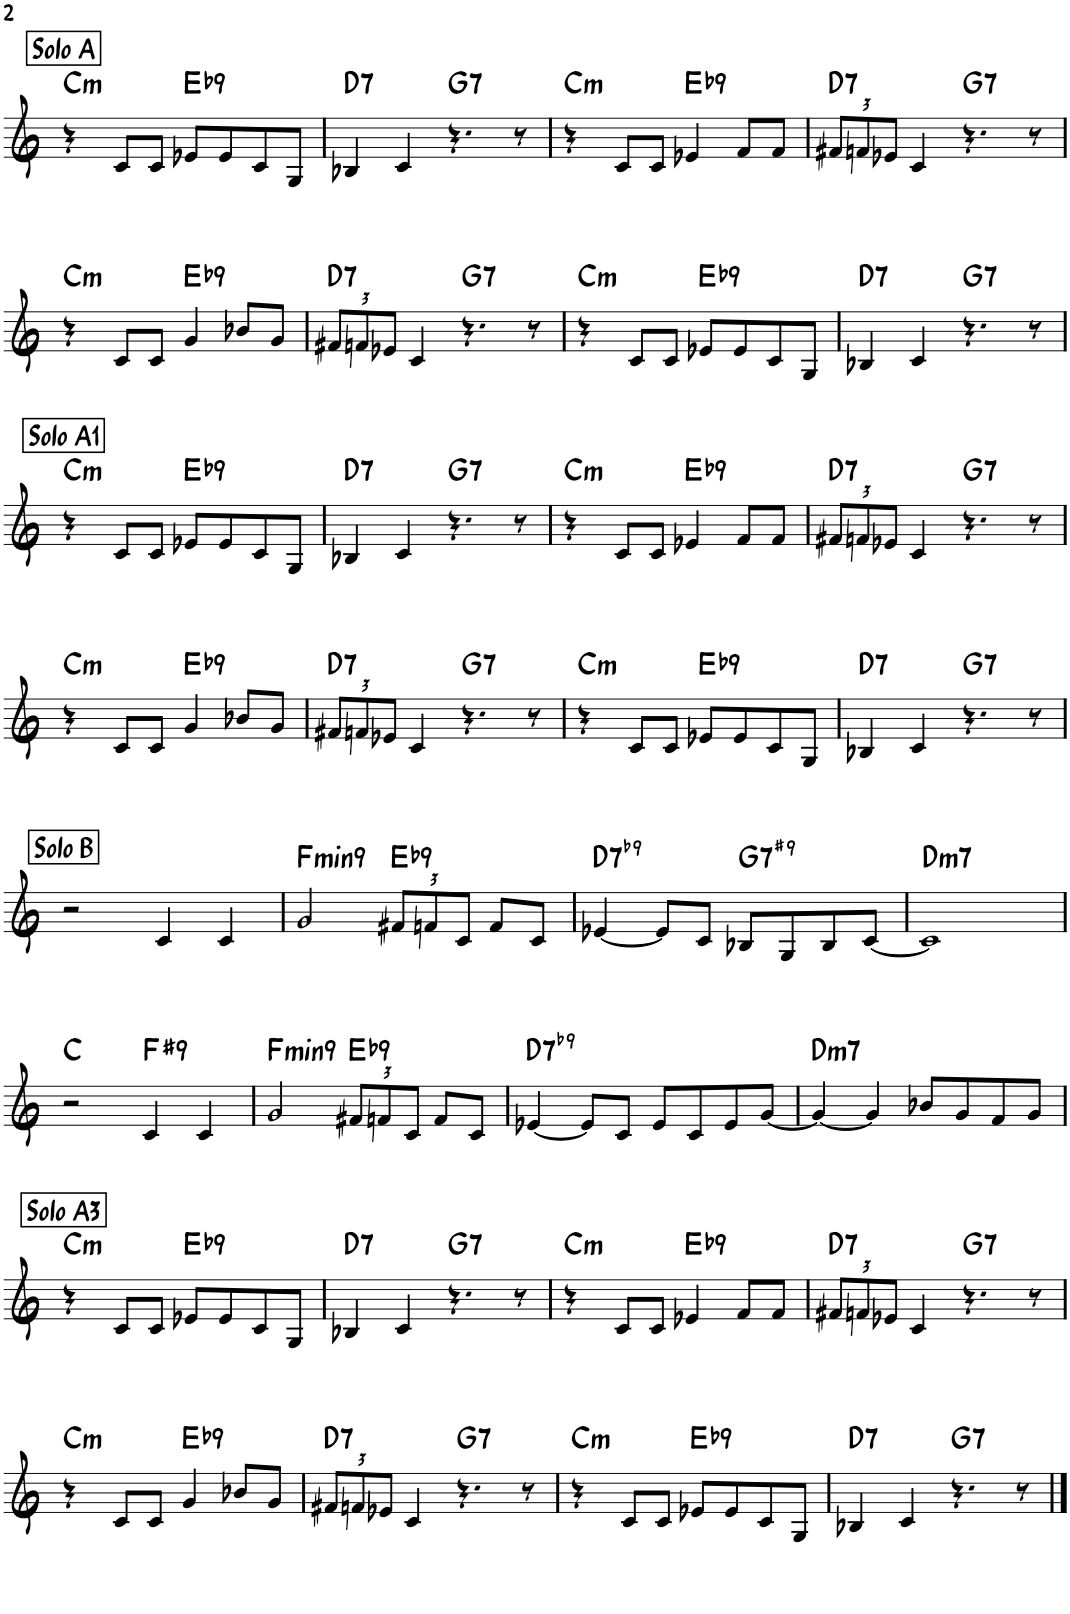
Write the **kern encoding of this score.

**kern	**kern	**kern	**harte	**kern	**harte
*part4	*part3	*part2	*part2	*part1	*part1
*staff4	*staff3	*staff2	*	*staff1	*
*I"Electric Bass	*I"Electric Bass	*I"Piano	*	*I"Bb Trumpet	*
*I'El. B.	*I'El. B.	*I'Pno.	*	*I'Bb Tpt.	*
!!LO:PB:g=z
*	*clefF4	*clefG2	*	*clefG2	*
*Trd7c12	*Trd7c12	*	*	*Trd1c2	*
*k[b-e-]	*k[b-e-]	*k[b-e-]	*	*k[]	*
*M4/4	*M4/4	*M4/4	*	*M4/4	*
!!LO:REH:place=s1:a:B:rj:fs=14:t=Solo A
=33	=33	=33	=33	=33	=33
!	!	!	!LO:H:kt=m	!	!LO:H:kt=m
4BB-	4BB-	4r	Bb:min	4r	C:min
4BB-	4BB-	8B-/L	.	8c/L	.
.	.	8B-/J	.	8c/J	.
!	!	!	!LO:H:kt=9	!	!LO:H:kt=9
4C#X	4C#X	8d-X/L	Db:9	8e-X/L	Eb:9
.	.	8d-/J	.	8e-/	.
4AA-X	4AA-X	8B-/L	.	8c/	.
.	.	8F/J	.	8G/J	.
=34	=34	=34	=34	=34	=34
!	!	!	!LO:H:kt=7	!	!LO:H:kt=7
4C	4C	4A-X	C:7	4B-X/	D:7
*Xbrackettup	*Xbrackettup	*	*	*	*
6C	6C	4B-	.	4c/	.
12E	12En	.	.	.	.
!	!	!LO:N:vis=4	!LO:H:kt=7	!	!LO:H:kt=7
6FF	6FF	4.r	F:7	4.r	G:7
12AA	12AA	.	.	.	.
4C	4C	.	.	.	.
.	.	8r	.	8r	.
=35	=35	=35	=35	=35	=35
!	!	!	!LO:H:kt=m	!	!LO:H:kt=m
4BB-	4BB-	4r	Bb:min	4r	C:min
4BB-	4BB-	8B-/L	.	8c/L	.
.	.	8B-/J	.	8c/J	.
!	!	!	!LO:H:kt=9	!	!LO:H:kt=9
4C#X	4C#X	4d-X	Db:9	4e-X/	Eb:9
4AA-X	4AA-X	8e-/L	.	8f/L	.
.	.	8e-/J	.	8f/J	.
=36	=36	=36	=36	=36	=36
*	*	*Xbrackettup	*	*Xbrackettup	*
!	!	!	!LO:H:kt=7	!	!LO:H:kt=7
4C	4C	12en/L	C:7	12f#X/L	D:7
.	.	12e-X/	.	12fn/	.
.	.	12d-X/J	.	12e-X/J	.
6C	6C	4B-	.	4c/	.
12GG	12GG	.	.	.	.
!	!	!LO:N:vis=4	!LO:H:kt=7	!	!LO:H:kt=7
6F	6F	4.r	F:7	4.r	G:7
12FF'	12FF'	.	.	.	.
4AA	4AA	.	.	.	.
.	.	8r	.	8r	.
!!LO:LB:g=z
=37	=37	=37	=37	=37	=37
!	!	!	!LO:H:kt=m	!	!LO:H:kt=m
4BB-	4BB-	4r	Bb:min	4r	C:min
4BB-	4BB-	8B-/L	.	8c/L	.
.	.	8B-/J	.	8c/J	.
!	!	!	!LO:H:kt=9	!	!LO:H:kt=9
4C#X	4C#X	4f	Db:9	4g/	Eb:9
4AA-X	4AA-X	8a-X/L	.	8b-X/L	.
.	.	8f/J	.	8g/J	.
=38	=38	=38	=38	=38	=38
!	!	!	!LO:H:kt=7	!	!LO:H:kt=7
4C	4C	12en/L	C:7	12f#X/L	D:7
.	.	12e-X/	.	12fn/	.
.	.	12d-X/J	.	12e-X/J	.
6C	6C	4B-	.	4c/	.
12E	12En	.	.	.	.
!	!	!LO:N:vis=4	!LO:H:kt=7	!	!LO:H:kt=7
6FF	6FF	4.r	F:7	4.r	G:7
12AA	12AA	.	.	.	.
4C	4C	.	.	.	.
.	.	8r	.	8r	.
=39	=39	=39	=39	=39	=39
!	!	!	!LO:H:kt=m	!	!LO:H:kt=m
4BB-	4BB-	4r	Bb:min	4r	C:min
4BB-	4BB-	8B-/L	.	8c/L	.
.	.	8B-/J	.	8c/J	.
!	!	!	!LO:H:kt=9	!	!LO:H:kt=9
4C#X	4C#X	8d-X/L	Db:9	8e-X/L	Eb:9
.	.	8d-/J	.	8e-/	.
4AA-X	4AA-X	8B-/L	.	8c/	.
.	.	8F/J	.	8G/J	.
=40	=40	=40	=40	=40	=40
!	!	!	!LO:H:kt=7	!	!LO:H:kt=7
4C	4C	4A-X	C:7	4B-X/	D:7
6C	6C	4B-	.	4c/	.
12GG	12GG	.	.	.	.
!	!	!LO:N:vis=4	!LO:H:kt=7	!	!LO:H:kt=7
6F	6F	4.r	F:7	4.r	G:7
12FF'	12FF'	.	.	.	.
4AA	4AA	.	.	.	.
.	.	8r	.	8r	.
!!LO:LB:g=z
!!LO:REH:place=s1:a:B:rj:fs=14:t=Solo A1
=41	=41	=41	=41	=41	=41
!	!	!	!LO:H:kt=m	!	!LO:H:kt=m
4BB-	4BB-	4r	Bb:min	4r	C:min
4BB-	4BB-	8B-/L	.	8c/L	.
.	.	8B-/J	.	8c/J	.
!	!	!	!LO:H:kt=9	!	!LO:H:kt=9
4C#X	4C#X	8d-X/L	Db:9	8e-X/L	Eb:9
.	.	8d-/J	.	8e-/	.
4AA-X	4AA-X	8B-/L	.	8c/	.
.	.	8F/J	.	8G/J	.
=42	=42	=42	=42	=42	=42
!	!	!	!LO:H:kt=7	!	!LO:H:kt=7
4C	4C	4A-X	C:7	4B-X/	D:7
6C	6C	4B-	.	4c/	.
12E	12En	.	.	.	.
!	!	!LO:N:vis=4	!LO:H:kt=7	!	!LO:H:kt=7
6FF	6FF	4.r	F:7	4.r	G:7
12AA	12AA	.	.	.	.
4C	4C	.	.	.	.
.	.	8r	.	8r	.
=43	=43	=43	=43	=43	=43
!	!	!	!LO:H:kt=m	!	!LO:H:kt=m
4BB-	4BB-	4r	Bb:min	4r	C:min
4BB-	4BB-	8B-/L	.	8c/L	.
.	.	8B-/J	.	8c/J	.
!	!	!	!LO:H:kt=9	!	!LO:H:kt=9
4C#X	4C#X	4d-X	Db:9	4e-X/	Eb:9
4AA-X	4AA-X	8e-/L	.	8f/L	.
.	.	8e-/J	.	8f/J	.
=44	=44	=44	=44	=44	=44
!	!	!	!LO:H:kt=7	!	!LO:H:kt=7
4C	4C	12en/L	C:7	12f#X/L	D:7
.	.	12e-X/	.	12fn/	.
.	.	12d-X/J	.	12e-X/J	.
6C	6C	4B-	.	4c/	.
12GG	12GG	.	.	.	.
!	!	!LO:N:vis=4	!LO:H:kt=7	!	!LO:H:kt=7
6F	6F	4.r	F:7	4.r	G:7
12FF'	12FF'	.	.	.	.
4AA	4AA	.	.	.	.
.	.	8r	.	8r	.
!!LO:LB:g=z
=45	=45	=45	=45	=45	=45
!	!	!	!LO:H:kt=m	!	!LO:H:kt=m
4BB-	4BB-	4r	Bb:min	4r	C:min
4BB-	4BB-	8B-/L	.	8c/L	.
.	.	8B-/J	.	8c/J	.
!	!	!	!LO:H:kt=9	!	!LO:H:kt=9
4C#X	4C#X	4f	Db:9	4g/	Eb:9
4AA-X	4AA-X	8a-X/L	.	8b-X/L	.
.	.	8f/J	.	8g/J	.
=46	=46	=46	=46	=46	=46
!	!	!	!LO:H:kt=7	!	!LO:H:kt=7
4C	4C	12en/L	C:7	12f#X/L	D:7
.	.	12e-X/	.	12fn/	.
.	.	12d-X/J	.	12e-X/J	.
6C	6C	4B-	.	4c/	.
12E	12En	.	.	.	.
!	!	!LO:N:vis=4	!LO:H:kt=7	!	!LO:H:kt=7
6FF	6FF	4.r	F:7	4.r	G:7
12AA	12AA	.	.	.	.
4C	4C	.	.	.	.
.	.	8r	.	8r	.
=47	=47	=47	=47	=47	=47
!	!	!	!LO:H:kt=m	!	!LO:H:kt=m
4BB-	4BB-	4r	Bb:min	4r	C:min
4BB-	4BB-	8B-/L	.	8c/L	.
.	.	8B-/J	.	8c/J	.
!	!	!	!LO:H:kt=9	!	!LO:H:kt=9
4C#X	4C#X	8d-X/L	Db:9	8e-X/L	Eb:9
.	.	8d-/J	.	8e-/	.
4AA-X	4AA-X	8B-/L	.	8c/	.
.	.	8F/J	.	8G/J	.
=48	=48	=48	=48	=48	=48
!	!	!	!LO:H:kt=7	!	!LO:H:kt=7
4C	4C	4A-X	C:7	4B-X/	D:7
6C	6C	4B-	.	4c/	.
12GG	12GG	.	.	.	.
!	!	!LO:N:vis=4	!LO:H:kt=7	!	!LO:H:kt=7
6F	6F	4.r	F:7	4.r	G:7
12FF'	12FF'	.	.	.	.
4AA	4AA	.	.	.	.
.	.	8r	.	8r	.
!!LO:LB:g=z
!!LO:REH:place=s1:a:B:rj:fs=14:t=Solo B
=49	=49	=49	=49	=49	=49
1r	1r	2r	.	2r	.
.	.	4B-	.	4c/	.
.	.	4B-	.	4c/	.
=50	=50	=50	=50	=50	=50
!	!	!	!LO:H:kt=min9	!	!LO:H:kt=min9
4E-X	4E-	2f	Eb:min9	2g/	F:min9
4E-	4E-	.	.	.	.
!	!	!	!LO:H:kt=9	!	!LO:H:kt=9
4C#X	4C#X	12en/L	Db:9	12f#X/L	Eb:9
.	.	12e-X/	.	12fn/	.
.	.	12B-/J	.	12c/J	.
4AA-X	4AA-X	8e-/L	.	8f/L	.
.	.	8B-/J	.	8c/J	.
=51	=51	=51	=51	=51	=51
!	!	!	!LO:H:kt=7	!	!LO:H:kt=7
4C	4C	[4d-X	C:7(b9)	[4e-X/	D:7(b9)
6C	6C	8d-/L]	.	8e-/L]	.
.	.	8B-/J	.	8c/J	.
12GG	12GG	.	.	.	.
!	!	!	!LO:H:kt=7	!	!LO:H:kt=7
6F	6F	8A-X/L	F:7(#9)	8B-X/L	G:7(#9)
.	.	8F/J	.	8G/	.
12FF'	12FF'	.	.	.	.
4AA	4AA	8A-/L	.	8B-/	.
.	.	[8B-/J	.	[8c/J	.
=52	=52	=52	=52	=52	=52
!	!	!	!LO:H:kt=m7	!	!LO:H:kt=m7
4C	4C	1B-]	C:min7	1c]	D:min7
4C	4C	.	.	.	.
4GG	4GG	.	.	.	.
4GG	4GG	.	.	.	.
!!LO:LB:g=z
=53	=53	=53	=53	=53	=53
4BB-	4BB-	2r	Bb:maj	2r	C:maj
4C	4C	.	.	.	.
!	!	!	!LO:H:kt=9	!	!LO:H:kt=9
6EE	6EEn	4B-	E:9	4c/	F#:9
12EE'	12EE'	.	.	.	.
4BBn	4BBn	4B-	.	4c/	.
=54	=54	=54	=54	=54	=54
!	!	!	!LO:H:kt=min9	!	!LO:H:kt=min9
4E-X	4E-	2f	Eb:min9	2g/	F:min9
4E-	4E-	.	.	.	.
!	!	!	!LO:H:kt=9	!	!LO:H:kt=9
4C#X	4C#X	12en/L	Db:9	12f#X/L	Eb:9
.	.	12e-X/	.	12fn/	.
.	.	12B-/J	.	12c/J	.
4AA-X	4AA-X	8e-/L	.	8f/L	.
.	.	8B-/J	.	8c/J	.
=55	=55	=55	=55	=55	=55
!	!	!	!LO:H:kt=7	!	!LO:H:kt=7
4C	4C	[4d-X	C:7(b9)	[4e-X/	D:7(b9)
6C	6C	8d-/L]	.	8e-/L]	.
.	.	8B-/J	.	8c/J	.
[12GG	[12GG	.	.	.	.
8GG\L_	8GG/L_	8d-/L	.	8e-/L	.
48GG\Jkk]	48GG/Jkk]	8B-/J	.	8c/	.
48r	48r	.	.	.	.
24C	24C	.	.	.	.
24r	24r	.	.	.	.
4E	4En	8d-/L	.	8e-/	.
.	.	[8f/J	.	[8g/J	.
=56	=56	=56	=56	=56	=56
!	!	!	!LO:H:kt=m7	!	!LO:H:kt=m7
4C	4C	4f_	C:min7	4g/_	D:min7
4C	4C	4f]	.	4g/]	.
4GG	4GG	8a-X/L	.	8b-X/L	.
.	.	8f/J	.	8g/	.
4GG	4GG	8e-/L	.	8f/	.
.	.	8f/J	.	8g/J	.
!!LO:LB:g=z
!!LO:REH:place=s1:a:B:rj:fs=14:t=Solo A3
=57	=57	=57	=57	=57	=57
!	!	!	!LO:H:kt=m	!	!LO:H:kt=m
4BB-'	4BB-'	4r	Bb:min	4r	C:min
4BB-	4BB-	8B-/L	.	8c/L	.
.	.	8B-/J	.	8c/J	.
!	!	!	!LO:H:kt=9	!	!LO:H:kt=9
4C#X	4C#X	8d-X/L	Db:9	8e-X/L	Eb:9
.	.	8d-/J	.	8e-/	.
6AA-X	6AA-X	8B-/L	.	8c/	.
.	.	8F/J	.	8G/J	.
12C#	12C#	.	.	.	.
=58	=58	=58	=58	=58	=58
!	!	!	!LO:H:kt=7	!	!LO:H:kt=7
6C	6C	4A-X	C:7	4B-X/	D:7
12C'	12C'	.	.	.	.
4E	4En	4B-	.	4c/	.
!	!	!LO:N:vis=4	!LO:H:kt=7	!	!LO:H:kt=7
4F	4F	4.r	F:7	4.r	G:7
4C	4C	.	.	.	.
.	.	8r	.	8r	.
=59	=59	=59	=59	=59	=59
!	!	!	!LO:H:kt=m	!	!LO:H:kt=m
4BB-	4BB-	4r	Bb:min	4r	C:min
4BB-	4BB-	8B-/L	.	8c/L	.
.	.	8B-/J	.	8c/J	.
!	!	!	!LO:H:kt=9	!	!LO:H:kt=9
4C#X	4C#X	4d-X	Db:9	4e-X/	Eb:9
4AA-X	4AA-X	8e-/L	.	8f/L	.
.	.	8e-/J	.	8f/J	.
=60	=60	=60	=60	=60	=60
!	!	!	!LO:H:kt=7	!	!LO:H:kt=7
6C	6C	12en/L	C:7	12f#X/L	D:7
.	.	12e-X/	.	12fn/	.
12c'	12c'	12d-X/J	.	12e-X/J	.
4G	4G	4B-	.	4c/	.
!	!	!LO:N:vis=4	!LO:H:kt=7	!	!LO:H:kt=7
4FF	4FF	4.r	F:7	4.r	G:7
4C	4C	.	.	.	.
.	.	8r	.	8r	.
!!LO:LB:g=z
=61	=61	=61	=61	=61	=61
!	!	!	!LO:H:kt=m	!	!LO:H:kt=m
4BB-	4BB-	4r	Bb:min	4r	C:min
4BB-	4BB-	8B-/L	.	8c/L	.
.	.	8B-/J	.	8c/J	.
!	!	!	!LO:H:kt=9	!	!LO:H:kt=9
4C#X	4C#X	4f	Db:9	4g/	Eb:9
6AA-X	6AA-X	8a-X/L	.	8b-X/L	.
.	.	8f/J	.	8g/J	.
12C#	12C#	.	.	.	.
=62	=62	=62	=62	=62	=62
!	!	!	!LO:H:kt=7	!	!LO:H:kt=7
6C	6C	12en/L	C:7	12f#X/L	D:7
.	.	12e-X/	.	12fn/	.
12C'	12C'	12d-X/J	.	12e-X/J	.
4E	4En	4B-	.	4c/	.
!	!	!LO:N:vis=4	!LO:H:kt=7	!	!LO:H:kt=7
4F	4F	4.r	F:7	4.r	G:7
4C	4C	.	.	.	.
.	.	8r	.	8r	.
=63	=63	=63	=63	=63	=63
!	!	!	!LO:H:kt=m	!	!LO:H:kt=m
4BB-	4BB-	4r	Bb:min	4r	C:min
4BB-	4BB-	8B-/L	.	8c/L	.
.	.	8B-/J	.	8c/J	.
!	!	!	!LO:H:kt=9	!	!LO:H:kt=9
4C#X	4C#X	8d-X/L	Db:9	8e-X/L	Eb:9
.	.	8d-/J	.	8e-/	.
4AA-X	4AA-X	8B-/L	.	8c/	.
.	.	8F/J	.	8G/J	.
=64	=64	=64	=64	=64	=64
!	!	!	!LO:H:kt=7	!	!LO:H:kt=7
6C	6C	4A-X	C:7	4B-X/	D:7
12c'	12c'	.	.	.	.
4G	4G	4B-	.	4c/	.
!	!	!LO:N:vis=4	!LO:H:kt=7	!	!LO:H:kt=7
4FF	4FF	4.r	F:7	4.r	G:7
4C	4C	.	.	.	.
.	.	8r	.	8r	.
==	==	==	==	==	==
*-	*-	*-	*-	*-	*-
